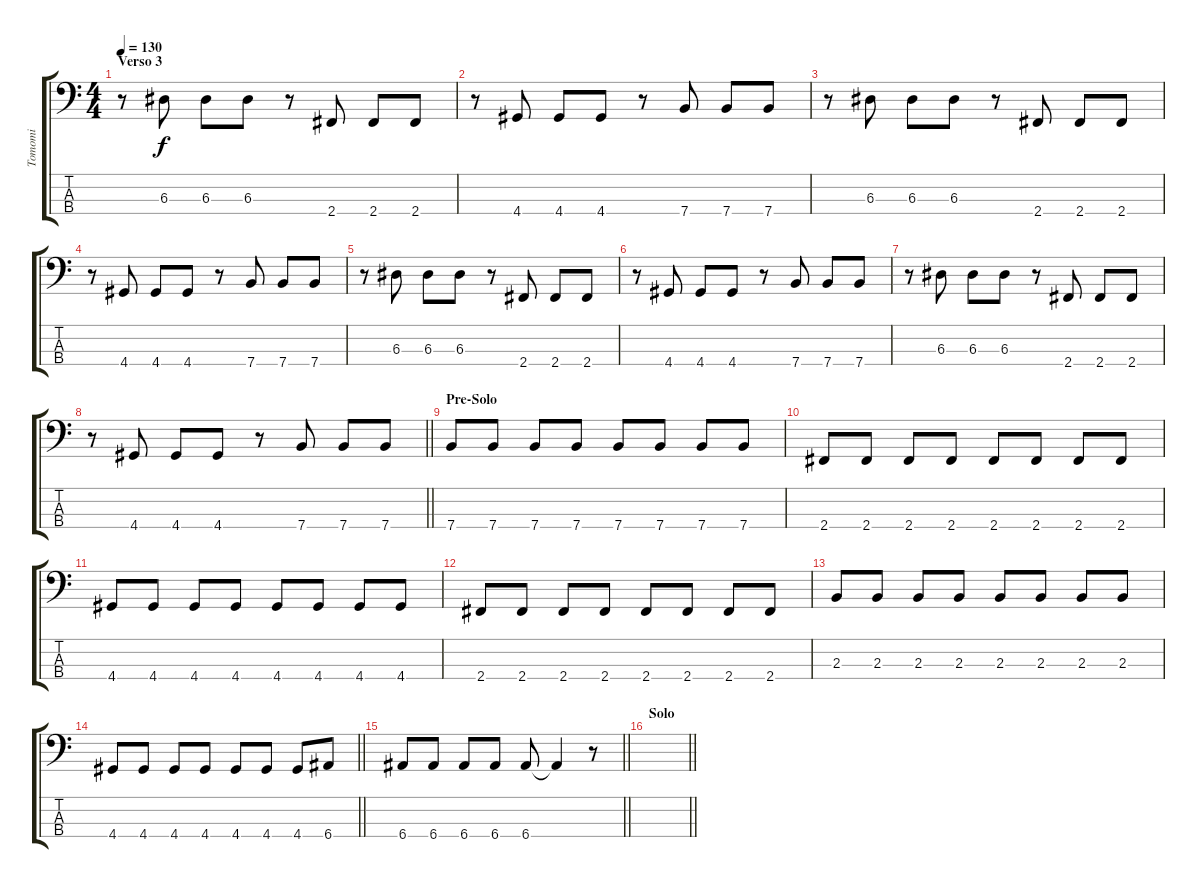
\track ("Tomomi" "Tomomi") {instrument electricbassfinger}
\staff {score tabs}
\tuning (G2 D2 A1 E1) {hide}
\ts (4 4)
\section ("" "Verso 3")
\tempo 130
\clef f4
\ks c
r.8{dy f} 6.3.8 6.3.8 6.3.8 r.8 2.4.8 2.4.8 2.4.8 |
r.8 4.4.8 4.4.8 4.4.8 r.8 7.4.8 7.4.8 7.4.8 |
r.8 6.3.8 6.3.8 6.3.8 r.8 2.4.8 2.4.8 2.4.8 |
r.8 4.4.8 4.4.8 4.4.8 r.8 7.4.8 7.4.8 7.4.8 |
r.8 6.3.8 6.3.8 6.3.8 r.8 2.4.8 2.4.8 2.4.8 |
r.8 4.4.8 4.4.8 4.4.8 r.8 7.4.8 7.4.8 7.4.8 |
r.8 6.3.8 6.3.8 6.3.8 r.8 2.4.8 2.4.8 2.4.8 |
\barLineRight lightlight
r.8 4.4.8 4.4.8 4.4.8 r.8 7.4.8 7.4.8 7.4.8 |
\section ("" "Pre-Solo")
7.4.8 7.4.8 7.4.8 7.4.8 7.4.8 7.4.8 7.4.8 7.4.8 |
2.4.8 2.4.8 2.4.8 2.4.8 2.4.8 2.4.8 2.4.8 2.4.8 |
4.4.8 4.4.8 4.4.8 4.4.8 4.4.8 4.4.8 4.4.8 4.4.8 |
2.4.8 2.4.8 2.4.8 2.4.8 2.4.8 2.4.8 2.4.8 2.4.8 |
2.3.8 2.3.8 2.3.8 2.3.8 2.3.8 2.3.8 2.3.8 2.3.8 |
\barLineRight lightlight
4.4.8 4.4.8 4.4.8 4.4.8 4.4.8 4.4.8 4.4.8 6.4.8 |
\barLineRight lightlight
6.4.8 6.4.8 6.4.8 6.4.8 6.4.8 6.4{t}.4 r.8 |
\section ("" "Solo")
\barLineRight lightlight
